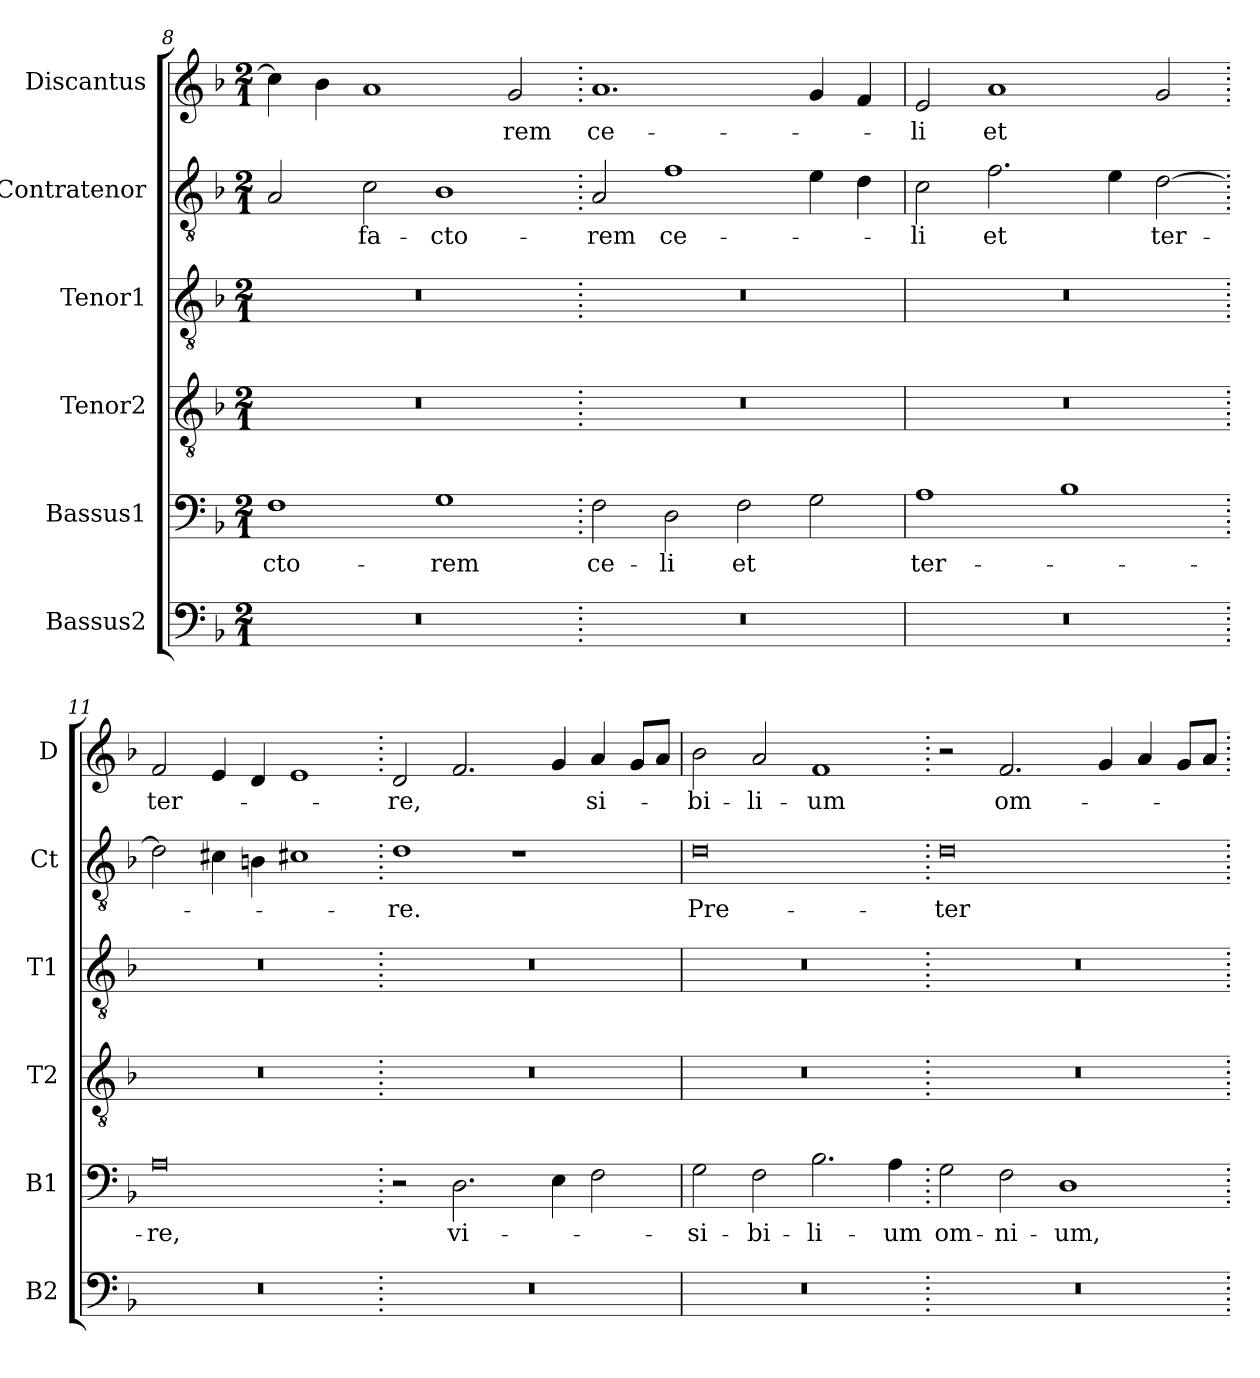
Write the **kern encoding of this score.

**kern	**kern	**text	**kern	**kern	**kern	**text	**kern	**text
*part6	*part5	*part5	*part4	*part3	*part2	*part2	*part1	*part1
*staff6	*staff5	*staff5	*staff4	*staff3	*staff2	*staff2	*staff1	*staff1
*I"Bassus2	*I"Bassus1	*	*I"Tenor2	*I"Tenor1	*I"Contratenor	*	*I"Discantus	*
*I'B2	*I'B1	*	*I'T2	*I'T1	*I'Ct	*	*I'D	*
*clefF4	*clefF4	*	*clefGv2	*clefGv2	*clefGv2	*	*clefG2	*
*k[b-]	*k[b-]	*	*k[b-]	*k[b-]	*k[b-]	*	*k[b-]	*
*M2/1	*M2/1	*	*M2/1	*M2/1	*M2/1	*	*M2/1	*
=8	=8	=8	=8	=8	=8	=8	=8	=8
0r	1F	-cto-	0r	0r	2A	.	4cc]	.
.	.	.	.	.	.	.	4b-	.
.	.	.	.	.	2c	fa-	1a	.
.	1G	-rem	.	.	1B-	-cto-	.	.
.	.	.	.	.	.	.	2g	-rem
=9.	=9.	=9.	=9.	=9.	=9.	=9.	=9.	=9.
0r	2F	ce-	0r	0r	2A	-rem	1.a	ce-
.	2D	-li	.	.	1f	ce-	.	.
.	2F	et	.	.	.	.	.	.
.	2G	.	.	.	4e	.	4g	.
.	.	.	.	.	4d	.	4f	.
=10	=10	=10	=10	=10	=10	=10	=10	=10
0r	1A	ter-	0r	0r	2c	-li	2e	-li
.	.	.	.	.	2.f	et	1a	et
.	1B-	.	.	.	.	.	.	.
.	.	.	.	.	4e	.	.	.
.	.	.	.	.	[2d	ter-	2g	.
=11.	=11.	=11.	=11.	=11.	=11.	=11.	=11.	=11.
0r	0A	-re,	0r	0r	2d]	.	2f	ter-
.	.	.	.	.	4c#X	.	4e	.
.	.	.	.	.	4Bn	.	4d	.
.	.	.	.	.	1c#X	.	1e	.
=12.	=12.	=12.	=12.	=12.	=12.	=12.	=12.	=12.
0r	2r	.	0r	0r	1d	-re.	2d	-re,
.	2.D	vi-	.	.	.	.	2.f	.
.	.	.	.	.	1r	.	.	.
.	4E	.	.	.	.	.	4g	.
.	2F	.	.	.	.	.	4a	si-
.	.	.	.	.	.	.	8gL	.
.	.	.	.	.	.	.	8aJ	.
=13	=13	=13	=13	=13	=13	=13	=13	=13
0r	2G	-si-	0r	0r	0d	Pre-	2b-	-bi-
.	2F	-bi-	.	.	.	.	2a	-li-
.	2.B-	-li-	.	.	.	.	1f	-um
.	4A	-um	.	.	.	.	.	.
=14.	=14.	=14.	=14.	=14.	=14.	=14.	=14.	=14.
0r	2G	om-	0r	0r	0d	-ter	2r	.
.	2F	-ni-	.	.	.	.	2.f	om-
.	1D	-um,	.	.	.	.	.	.
.	.	.	.	.	.	.	4g	.
.	.	.	.	.	.	.	4a	.
.	.	.	.	.	.	.	8gL	.
.	.	.	.	.	.	.	8aJ	.
=.	=.	=.	=.	=.	=.	=.	=.	=.
*-	*-	*-	*-	*-	*-	*-	*-	*-
